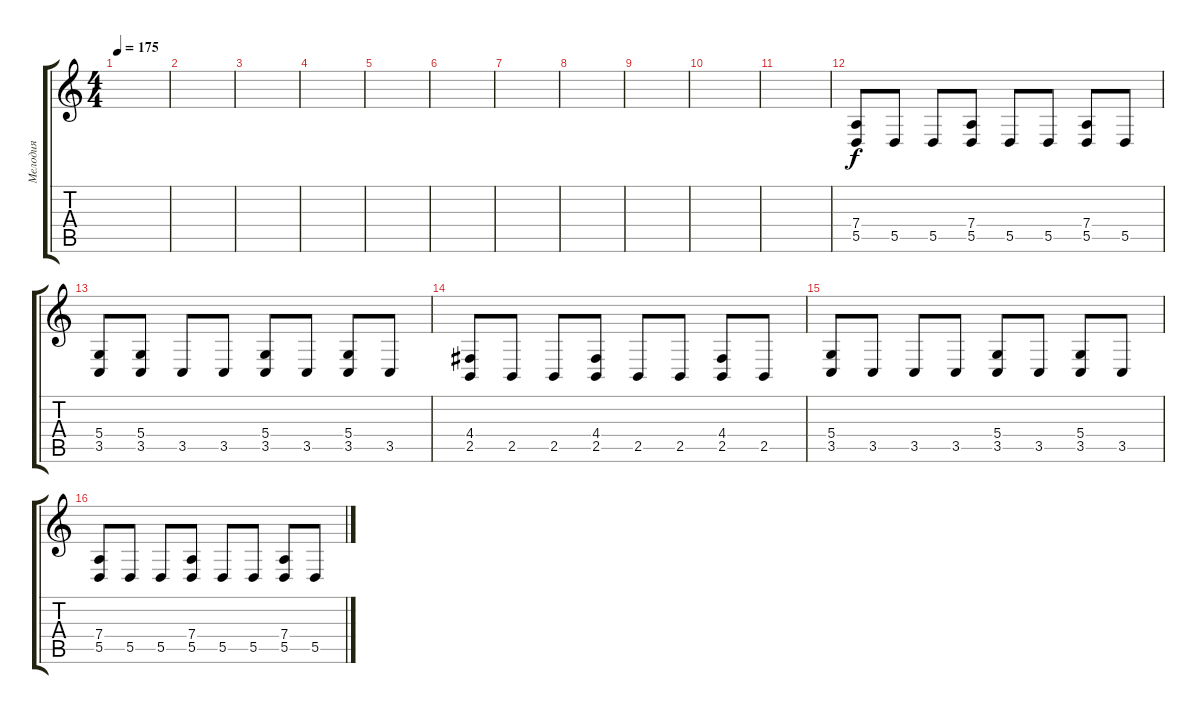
\track ("Мелодия" "Мелодия") {instrument choiraahs}
\staff {score tabs}
\tuning (E4 B3 G3 D3 A2 E2) {hide}
\ts (4 4)
\tempo 175
\clef g2
\ks c
|
|
|
|
|
|
|
|
|
|
|
(7.4 5.5).8{instrument distortionguitar} 5.5.8{instrument distortionguitar} 5.5.8{instrument distortionguitar} (7.4 5.5).8{instrument distortionguitar} 5.5.8{instrument distortionguitar} 5.5.8{instrument distortionguitar} (7.4 5.5).8{instrument distortionguitar} 5.5.8{instrument distortionguitar} |
(5.4 3.5).8 (5.4 3.5).8 3.5.8 3.5.8 (5.4 3.5).8 3.5.8 (5.4 3.5).8 3.5.8 |
(4.4 2.5).8 2.5.8 2.5.8 (4.4 2.5).8 2.5.8 2.5.8 (4.4 2.5).8 2.5.8 |
(5.4 3.5).8 3.5.8 3.5.8 3.5.8 (5.4 3.5).8 3.5.8 (5.4 3.5).8 3.5.8 |
(7.4 5.5).8{instrument distortionguitar} 5.5.8{instrument distortionguitar} 5.5.8{instrument distortionguitar} (7.4 5.5).8{instrument distortionguitar} 5.5.8{instrument distortionguitar} 5.5.8{instrument distortionguitar} (7.4 5.5).8{instrument distortionguitar} 5.5.8{instrument distortionguitar}
